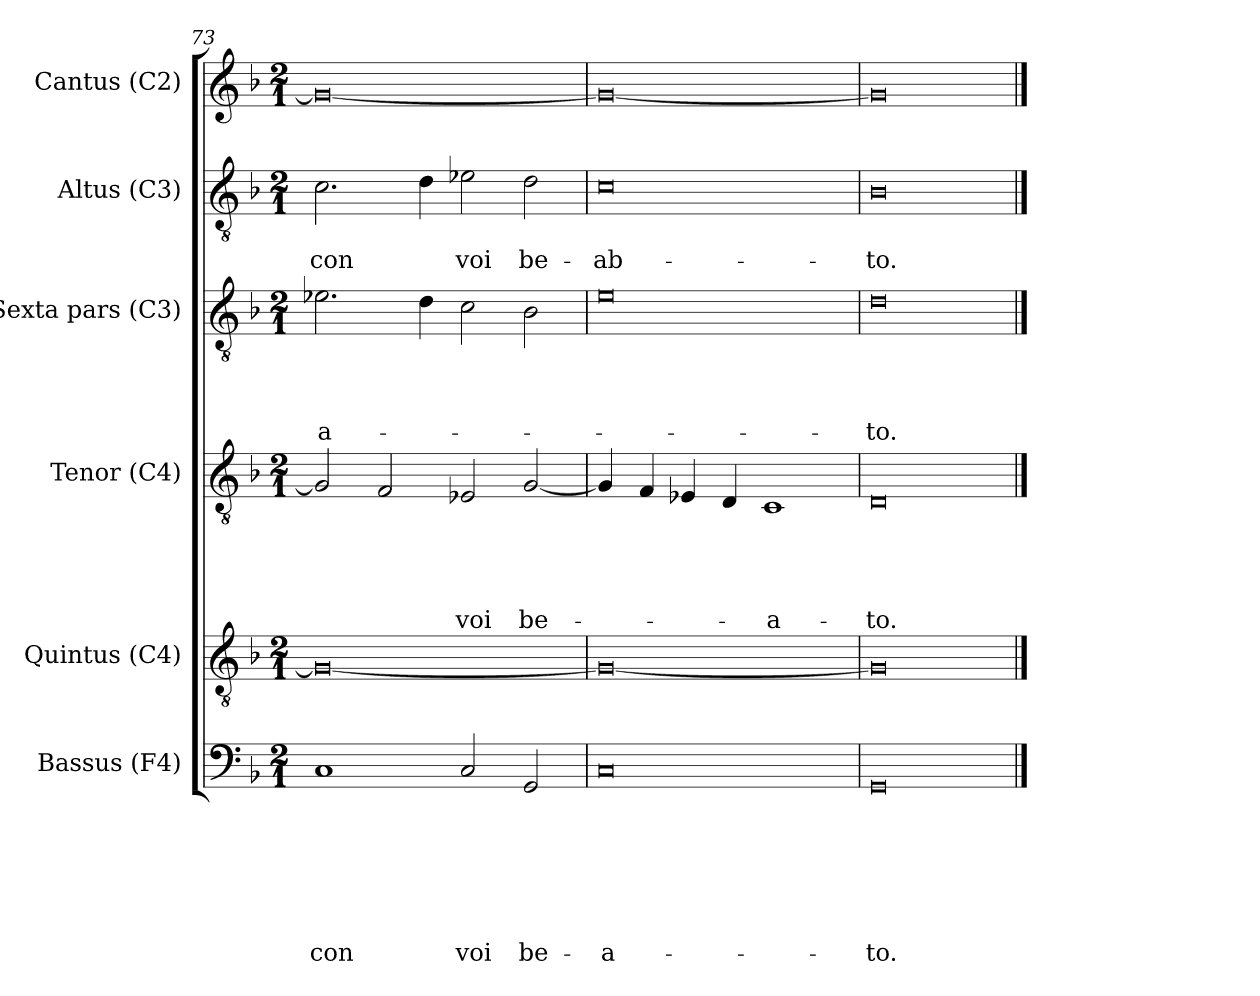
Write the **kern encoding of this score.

**kern	**text	**text	**text	**text	**text	**text	**text	**kern	**text	**kern	**text	**text	**text	**text	**text	**kern	**text	**text	**text	**text	**kern	**text	**text	**kern
*part6	*part6	*part6	*part6	*part6	*part6	*part6	*part6	*part5	*part5	*part4	*part4	*part4	*part4	*part4	*part4	*part3	*part3	*part3	*part3	*part3	*part2	*part2	*part2	*part1
*staff6	*staff6	*staff6	*staff6	*staff6	*staff6	*staff6	*staff6	*staff5	*staff5	*staff4	*staff4	*staff4	*staff4	*staff4	*staff4	*staff3	*staff3	*staff3	*staff3	*staff3	*staff2	*staff2	*staff2	*staff1
*I"Bassus (F4)	*	*	*	*	*	*	*	*I"Quintus (C4)	*	*I"Tenor (C4)	*	*	*	*	*	*I"Sexta pars (C3)	*	*	*	*	*I"Altus (C3)	*	*	*I"Cantus (C2)
*I'B.	*	*	*	*	*	*	*	*I'Q.	*	*I'T.	*	*	*	*	*	*I'SP.	*	*	*	*	*I'A.	*	*	*I'C.
*clefF4	*	*	*	*	*	*	*	*clefGv2	*	*clefGv2	*	*	*	*	*	*clefGv2	*	*	*	*	*clefGv2	*	*	*clefG2
*k[b-]	*	*	*	*	*	*	*	*k[b-]	*	*k[b-]	*	*	*	*	*	*k[b-]	*	*	*	*	*k[b-]	*	*	*k[b-]
*F:	*	*	*	*	*	*	*	*F:	*	*F:	*	*	*	*	*	*F:	*	*	*	*	*F:	*	*	*F:
*M2/1	*	*	*	*	*	*	*	*M2/1	*	*M2/1	*	*	*	*	*	*M2/1	*	*	*	*	*M2/1	*	*	*M2/1
=73	=73	=73	=73	=73	=73	=73	=73	=73	=73	=73	=73	=73	=73	=73	=73	=73	=73	=73	=73	=73	=73	=73	=73	=73
!	!	!	!	!	!	!	!LO:LY:b	!	!	!	!	!	!	!	!	!	!	!	!	!LO:LY:b	!	!	!LO:LY:b	!
1C	.	.	.	.	.	.	con	0G_	.	2G/]	.	.	.	.	.	2.e-X\	.	.	.	-a-	2.c\	.	con	0g_
.	.	.	.	.	.	.	.	.	.	2F/	.	.	.	.	.	.	.	.	.	.	.	.	.	.
.	.	.	.	.	.	.	.	.	.	.	.	.	.	.	.	4d\	.	.	.	.	4d\	.	.	.
!	!	!	!	!	!	!	!LO:LY:b	!	!	!	!	!	!	!	!LO:LY:b	!	!	!	!	!	!	!	!LO:LY:b	!
2C/	.	.	.	.	.	.	voi	.	.	2E-/	.	.	.	.	voi	2c\	.	.	.	.	2e-\	.	voi	.
!	!	!	!	!	!	!	!LO:LY:b	!	!	!	!	!	!	!	!LO:LY:b	!	!	!	!	!	!	!	!LO:LY:b	!
2GG/	.	.	.	.	.	.	be-	.	.	[<2G/	.	.	.	.	be-	2B-\	.	.	.	.	2d\	.	be-	.
=74	=74	=74	=74	=74	=74	=74	=74	=74	=74	=74	=74	=74	=74	=74	=74	=74	=74	=74	=74	=74	=74	=74	=74	=74
!	!	!	!	!	!	!	!LO:LY:b:rj	!	!	!	!	!	!	!	!	!	!	!	!	!	!	!	!LO:LY:b	!
0C	.	.	.	.	.	.	-a-	0G_	.	4G/]	.	.	.	.	.	0e	.	.	.	.	0c	.	-ab-	0g_
.	.	.	.	.	.	.	.	.	.	4F/	.	.	.	.	.	.	.	.	.	.	.	.	.	.
.	.	.	.	.	.	.	.	.	.	4E-/	.	.	.	.	.	.	.	.	.	.	.	.	.	.
.	.	.	.	.	.	.	.	.	.	4D/	.	.	.	.	.	.	.	.	.	.	.	.	.	.
!	!	!	!	!	!	!	!	!	!	!	!	!	!	!	!LO:LY:b:rj	!	!	!	!	!	!	!	!	!
.	.	.	.	.	.	.	.	.	.	1C	.	.	.	.	-a-	.	.	.	.	.	.	.	.	.
=75	=75	=75	=75	=75	=75	=75	=75	=75	=75	=75	=75	=75	=75	=75	=75	=75	=75	=75	=75	=75	=75	=75	=75	=75
!	!	!	!	!	!	!	!LO:LY:b:rj	!	!	!	!	!	!	!	!LO:LY:b:rj	!	!	!	!	!LO:LY:b:rj	!	!	!LO:LY:b:rj	!
0GG	.	.	.	.	.	.	-to.	0G]	.	0D	.	.	.	.	-to.	0d	.	.	.	-to.	0B-	.	-to.	0g]
==	==	==	==	==	==	==	==	==	==	==	==	==	==	==	==	==	==	==	==	==	==	==	==	==
*-	*-	*-	*-	*-	*-	*-	*-	*-	*-	*-	*-	*-	*-	*-	*-	*-	*-	*-	*-	*-	*-	*-	*-	*-
